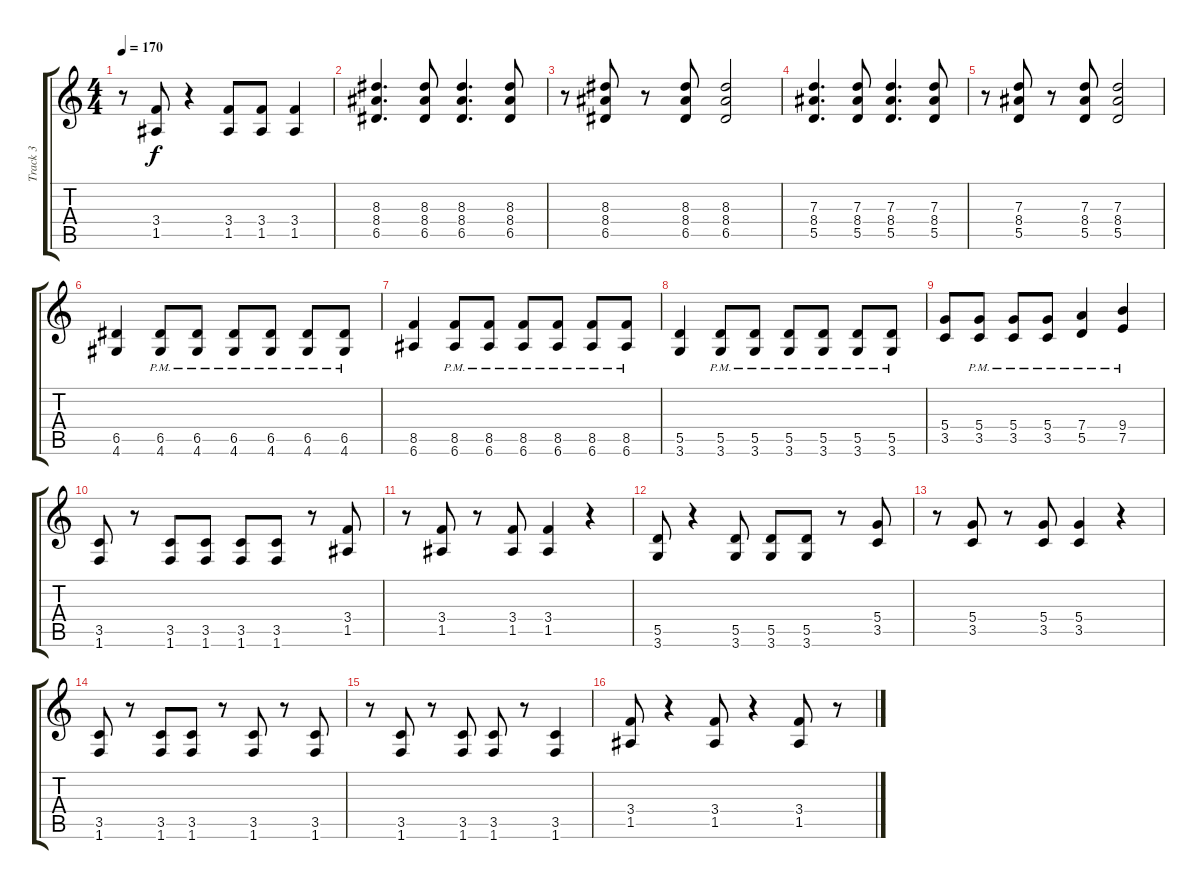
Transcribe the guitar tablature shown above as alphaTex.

\track ("Track 3" "Track 3") {instrument distortionguitar}
\staff {score tabs}
\tuning (E4 B3 G3 D3 A2 E2) {hide}
\ts (4 4)
\tempo 170
\clef g2
\ks c
r.8{dy f} (3.4 1.5).8 r.4 (3.4 1.5).8 (3.4 1.5).8 (3.4 1.5).4 |
(8.3 8.4 6.5).4{d} (8.3 8.4 6.5).8 (8.3 8.4 6.5).4{d} (8.3 8.4 6.5).8 |
r.8 (8.3 8.4 6.5).8 r.8 (8.3 8.4 6.5).8 (8.3 8.4 6.5).2 |
(7.3 8.4 5.5).4{d} (7.3 8.4 5.5).8 (7.3 8.4 5.5).4{d} (7.3 8.4 5.5).8 |
r.8 (7.3 8.4 5.5).8 r.8 (7.3 8.4 5.5).8 (7.3 8.4 5.5).2 |
(6.5 4.6).4 (6.5{pm} 4.6).8 (6.5{pm} 4.6).8 (6.5{pm} 4.6).8 (6.5{pm} 4.6).8 (6.5{pm} 4.6).8 (6.5{pm} 4.6).8 |
(8.5 6.6).4 (8.5{pm} 6.6).8 (8.5{pm} 6.6).8 (8.5{pm} 6.6).8 (8.5{pm} 6.6).8 (8.5{pm} 6.6).8 (8.5{pm} 6.6).8 |
(5.5 3.6).4 (5.5{pm} 3.6).8 (5.5{pm} 3.6).8 (5.5{pm} 3.6).8 (5.5{pm} 3.6).8 (5.5{pm} 3.6).8 (5.5{pm} 3.6).8 |
(5.4 3.5).8 (5.4{pm} 3.5).8 (5.4{pm} 3.5).8 (5.4{pm} 3.5).8 (7.4{pm} 5.5).4 (9.4{pm} 7.5).4 |
(3.5 1.6).8 r.8 (3.5 1.6).8 (3.5 1.6).8 (3.5 1.6).8 (3.5 1.6).8 r.8 (3.4 1.5).8 |
r.8 (3.4 1.5).8 r.8 (3.4 1.5).8 (3.4 1.5).4 r.4 |
(5.5 3.6).8 r.4 (5.5 3.6).8 (5.5 3.6).8 (5.5 3.6).8 r.8 (5.4 3.5).8 |
r.8 (5.4 3.5).8 r.8 (5.4 3.5).8 (5.4 3.5).4 r.4 |
(3.5 1.6).8 r.8 (3.5 1.6).8 (3.5 1.6).8 r.8 (3.5 1.6).8 r.8 (3.5 1.6).8 |
r.8 (3.5 1.6).8 r.8 (3.5 1.6).8 (3.5 1.6).8 r.8 (3.5 1.6).4 |
(3.4 1.5).8 r.4 (3.4 1.5).8 r.4 (3.4 1.5).8 r.8
